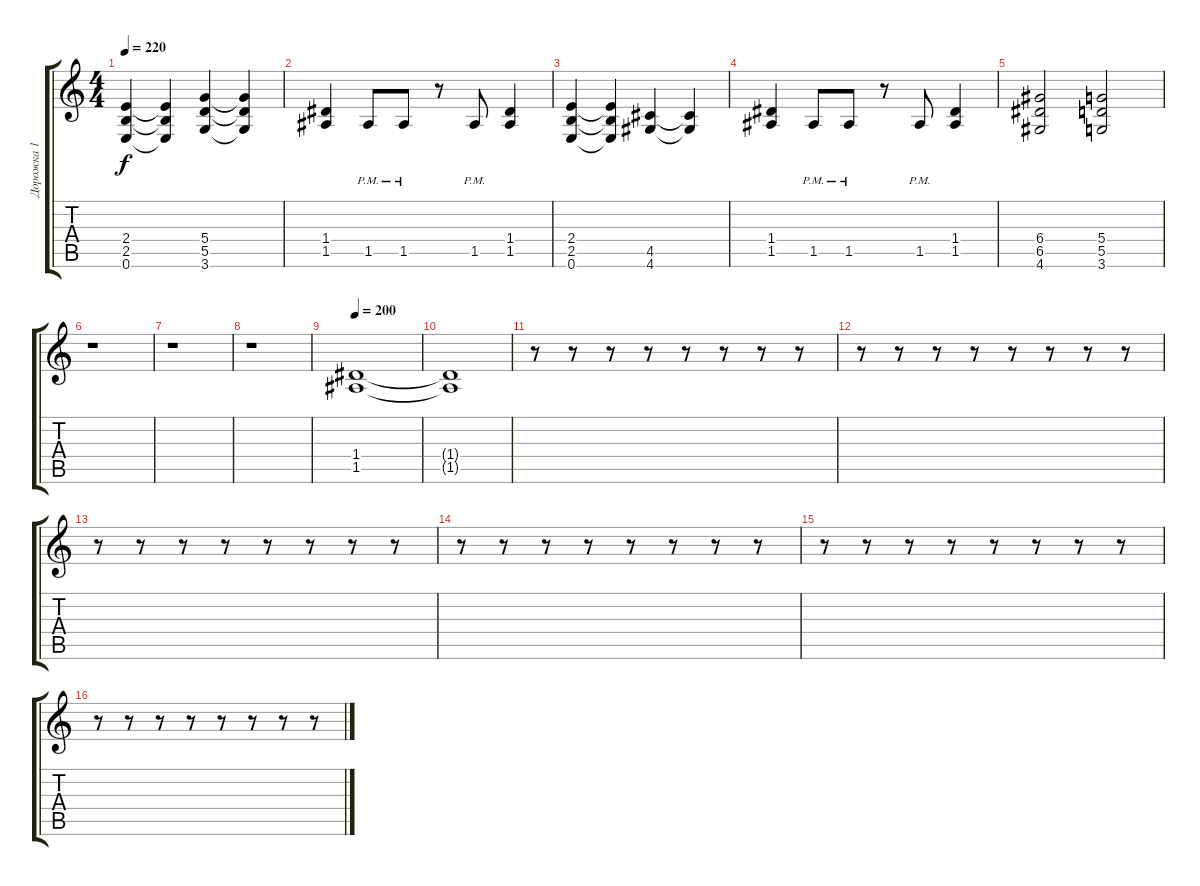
\track ("Дорожка 1" "Дорожка 1") {instrument distortionguitar}
\staff {score tabs}
\tuning (E4 B3 G3 D3 A2 E2) {hide}
\ts (4 4)
\tempo 220
\clef g2
\ks c
(2.4 2.5 0.6).4{dy f} (2.4{t} 2.5{t} 0.6{t}).4 (5.4 5.5 3.6).4 (5.4{t} 5.5{t} 3.6{t}).4 |
(1.4 1.5).4 1.5{pm}.8 1.5{pm}.8 r.8 1.5{pm}.8 (1.4 1.5).4 |
(2.4 2.5 0.6).4 (2.4{t} 2.5{t} 0.6{t}).4 (4.5 4.6).4 (4.5{t} 4.6{t}).4 |
(1.4 1.5).4 1.5{pm}.8 1.5{pm}.8 r.8 1.5{pm}.8 (1.4 1.5).4 |
(6.4 6.5 4.6).2 (5.4 5.5 3.6).2 |
r.1 |
r.1 |
r.1 |
\tempo 200
(1.4 1.5).1 |
(1.4{t} 1.5{t}).1 |
r.8 r.8 r.8 r.8 r.8 r.8 r.8 r.8 |
r.8 r.8 r.8 r.8 r.8 r.8 r.8 r.8 |
r.8 r.8 r.8 r.8 r.8 r.8 r.8 r.8 |
r.8 r.8 r.8 r.8 r.8 r.8 r.8 r.8 |
r.8 r.8 r.8 r.8 r.8 r.8 r.8 r.8 |
r.8 r.8 r.8 r.8 r.8 r.8 r.8 r.8
